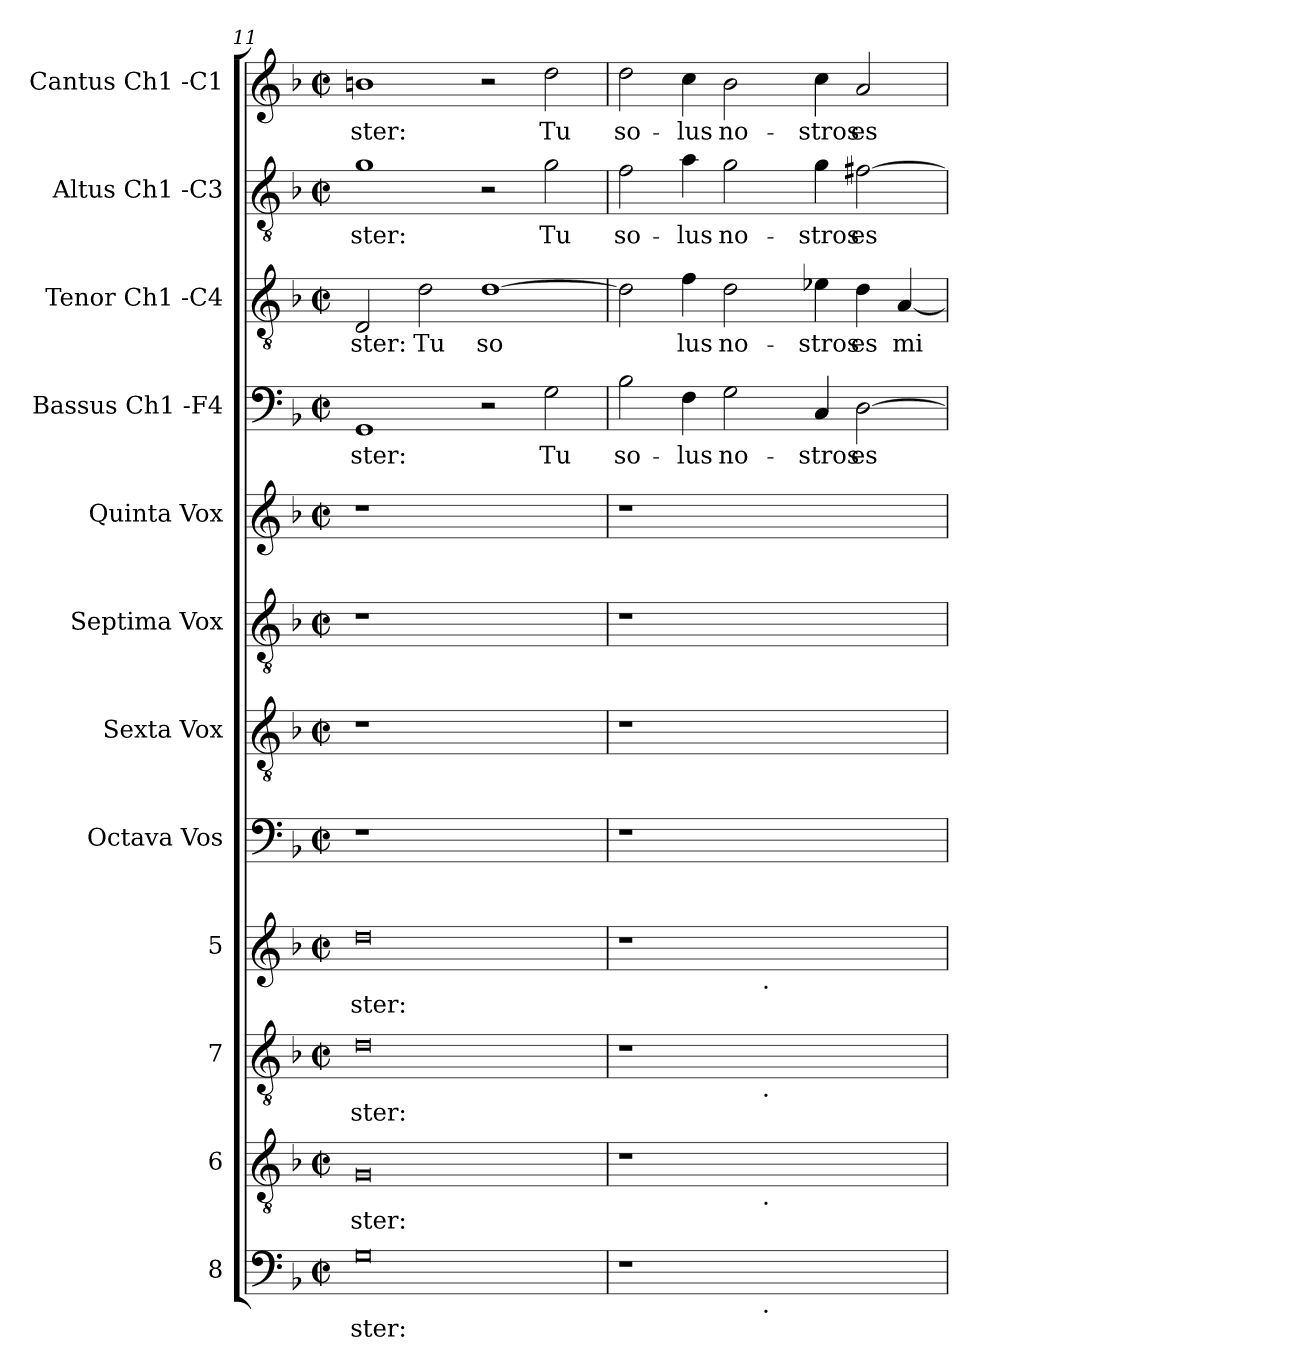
**kern	**text	**kern	**text	**kern	**text	**kern	**text	**kern	**kern	**kern	**kern	**kern	**text	**kern	**text	**kern	**text	**kern	**text
*part12	*part12	*part11	*part11	*part10	*part10	*part9	*part9	*part8	*part7	*part6	*part5	*part4	*part4	*part3	*part3	*part2	*part2	*part1	*part1
*staff12	*staff12	*staff11	*staff11	*staff10	*staff10	*staff9	*staff9	*staff8	*staff7	*staff6	*staff5	*staff4	*staff4	*staff3	*staff3	*staff2	*staff2	*staff1	*staff1
*I"8	*	*I"6	*	*I"7	*	*I"5	*	*I"Octava  Vos	*I"Sexta  Vox	*I"Septima  Vox	*I"Quinta  Vox	*I"Bassus  Ch1 -F4	*	*I"Tenor  Ch1 -C4	*	*I"Altus  Ch1 -C3	*	*I"Cantus  Ch1 -C1	*
*	*	*	*	*	*	*	*	*	*	*	*	*I'B	*	*I'T	*	*I'A	*	*I'C	*
!!LO:PB:g=z
*clefF4	*	*clefGv2	*	*clefGv2	*	*clefG2	*	*clefF4	*clefGv2	*clefGv2	*clefG2	*clefF4	*	*clefGv2	*	*clefGv2	*	*clefG2	*
*k[b-]	*	*k[b-]	*	*k[b-]	*	*k[b-]	*	*k[b-]	*k[b-]	*k[b-]	*k[b-]	*k[b-]	*	*k[b-]	*	*k[b-]	*	*k[b-]	*
*F:	*	*F:	*	*F:	*	*F:	*	*F:	*F:	*F:	*F:	*F:	*	*F:	*	*F:	*	*F:	*
*M2/2	*	*M2/2	*	*M2/2	*	*M2/2	*	*M2/2	*M2/2	*M2/2	*M2/2	*M2/2	*	*M2/2	*	*M2/2	*	*M2/2	*
*met(c|)	*	*met(c|)	*	*met(c|)	*	*met(c|)	*	*met(c|)	*met(c|)	*met(c|)	*met(c|)	*met(c|)	*	*met(c|)	*	*met(c|)	*	*met(c|)	*
=11	=11	=11	=11	=11	=11	=11	=11	=11	=11	=11	=11	=11	=11	=11	=11	=11	=11	=11	=11
!	!LO:LY:b:cj	!	!LO:LY:b:cj	!	!LO:LY:b:cj	!	!LO:LY:b:cj	!	!	!	!	!	!LO:LY:b:cj	!	!LO:LY:b:cj	!	!LO:LY:b:cj	!	!LO:LY:b:cj
0G	-ster:	0G	-ster:	0d	-ster:	0dd	-ster:	1r	1r	1r	1r	1GG	-ster:	2D/	-ster:	1g	-ster:	1bn	-ster:
!	!	!	!	!	!	!	!	!	!	!	!	!	!	!	!LO:LY:b:cj	!	!	!	!
.	.	.	.	.	.	.	.	.	.	.	.	.	.	2d\	Tu	.	.	.	.
!	!	!	!	!	!	!	!	!	!	!	!	!	!	!	!LO:LY:b:cj	!	!	!	!
.	.	.	.	.	.	.	.	1ryy	1ryy	1ryy	1ryy	2r	.	[>1d	so-	2r	.	2r	.
!	!	!	!	!	!	!	!	!	!	!	!	!	!LO:LY:b:cj	!	!	!	!LO:LY:b:cj	!	!LO:LY:b:cj
.	.	.	.	.	.	.	.	.	.	.	.	2G\	Tu	.	.	2g\	Tu	2dd\	Tu
=12	=12	=12	=12	=12	=12	=12	=12	=12	=12	=12	=12	=12	=12	=12	=12	=12	=12	=12	=12
!	!	!	!	!	!	!	!	!	!	!	!	!	!LO:LY:b:cj	!	!LO:LY:b:cj	!	!LO:LY:b:cj	!	!LO:LY:b:cj
*^	*	*^	*	*^	*	*^	*	*	*	*	*	*	*	*	*	*	*	*	*
1r	2ryy	.	1r	2ryy	.	1r	2ryy	.	1r	2ryy	.	1r	1r	1r	1r	2B-\	so-	2d\]	--	2f\	so-	2dd\	so-
!	!	!	!	!	!	!	!	!	!	!	!	!	!	!	!	!	!LO:LY:b:cj	!	!LO:LY:b:cj	!	!LO:LY:b:cj	!	!LO:LY:b:cj
.	4...ryy	.	.	4...ryy	.	.	4...ryy	.	.	4...ryy	.	.	.	.	.	4F\	-lus	4f\	-lus	4a\	-lus	4cc\	-lus
!	!	!	!	!	!	!	!	!	!	!	!	!	!	!	!	!	!LO:LY:b:cj	!	!LO:LY:b:cj	!	!LO:LY:b:cj	!	!LO:LY:b:cj
.	.	.	.	.	.	.	.	.	.	.	.	.	.	.	.	2G\	no-	2d\	no-	2g\	no-	2b-\	no-
!	!	!	!	!	!	!	!	!	!	!LO:TX:b:t=.	!	!	!	!	!	!	!	!	!	!	!	!	!
!	!	!	!	!	!	!	!LO:TX:b:t=.	!	!	!	!	!	!	!	!	!	!	!	!	!	!	!	!
!	!	!	!	!LO:TX:b:t=.	!	!	!	!	!	!	!	!	!	!	!	!	!	!	!	!	!	!	!
!	!LO:TX:b:t=.	!	!	!	!	!	!	!	!	!	!	!	!	!	!	!	!	!	!	!	!	!	!
.	1ryy	.	.	1ryy	.	.	1ryy	.	.	1ryy	.	.	.	.	.	.	.	.	.	.	.	.	.
1ryy	.	.	1ryy	.	.	1ryy	.	.	1ryy	.	.	1ryy	1ryy	1ryy	1ryy	.	.	.	.	.	.	.	.
!	!	!	!	!	!	!	!	!	!	!	!	!	!	!	!	!	!LO:LY:b:cj	!	!LO:LY:b:cj	!	!LO:LY:b:cj	!	!LO:LY:b:cj
.	.	.	.	.	.	.	.	.	.	.	.	.	.	.	.	4C/	-stros	4e-X\	-stros	4g\	-stros	4cc\	-stros
!	!	!	!	!	!	!	!	!	!	!	!	!	!	!	!	!	!LO:LY:b:cj	!	!LO:LY:b:cj	!	!LO:LY:b:cj	!	!LO:LY:b:cj
.	.	.	.	.	.	.	.	.	.	.	.	.	.	.	.	[>2D\	es	4d\	es	[>2f#X\	es	2a/	es
!	!	!	!	!	!	!	!	!	!	!	!	!	!	!	!	!	!	!	!LO:LY:b:cj	!	!	!	!
.	.	.	.	.	.	.	.	.	.	.	.	.	.	.	.	.	.	[<4A/	mi-	.	.	.	.
.	32ryy	.	.	32ryy	.	.	32ryy	.	.	32ryy	.	.	.	.	.	.	.	.	.	.	.	.	.
*v	*v	*	*	*	*	*v	*v	*	*v	*v	*	*	*	*	*	*	*	*	*	*	*	*	*
*	*	*v	*v	*	*	*	*	*	*	*	*	*	*	*	*	*	*	*	*	*
=	=	=	=	=	=	=	=	=	=	=	=	=	=	=	=	=	=	=	=
*-	*-	*-	*-	*-	*-	*-	*-	*-	*-	*-	*-	*-	*-	*-	*-	*-	*-	*-	*-
